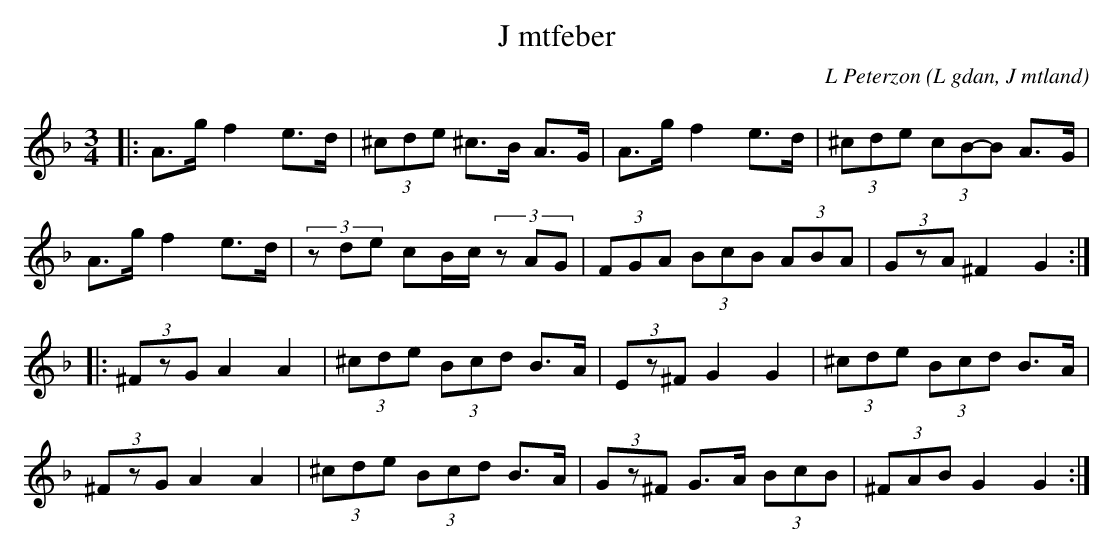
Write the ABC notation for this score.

X:1
T:J mtfeber
C: L Peterzon
O:L gdan, J mtland
M:3/4
L:1/8
K:Dm
|: A>g f2 e>d|(3^cde ^c>B A>G|A>g f2 e>d|(3^cde (3cB-B A>G|
A>g f2 e>d|(3zde cB/c/ (3zAG|(3FGA (3BcB (3ABA|(3GzA ^F2 G2:|
|:(3^FzG A2 A2|(3^cde (3Bcd B>A|(3Ez^F G2 G2|(3^cde (3Bcd B>A|
(3^FzG A2 A2|(3^cde (3Bcd B>A| (3Gz^F G>A (3BcB|(3^FAB G2 G2:|
